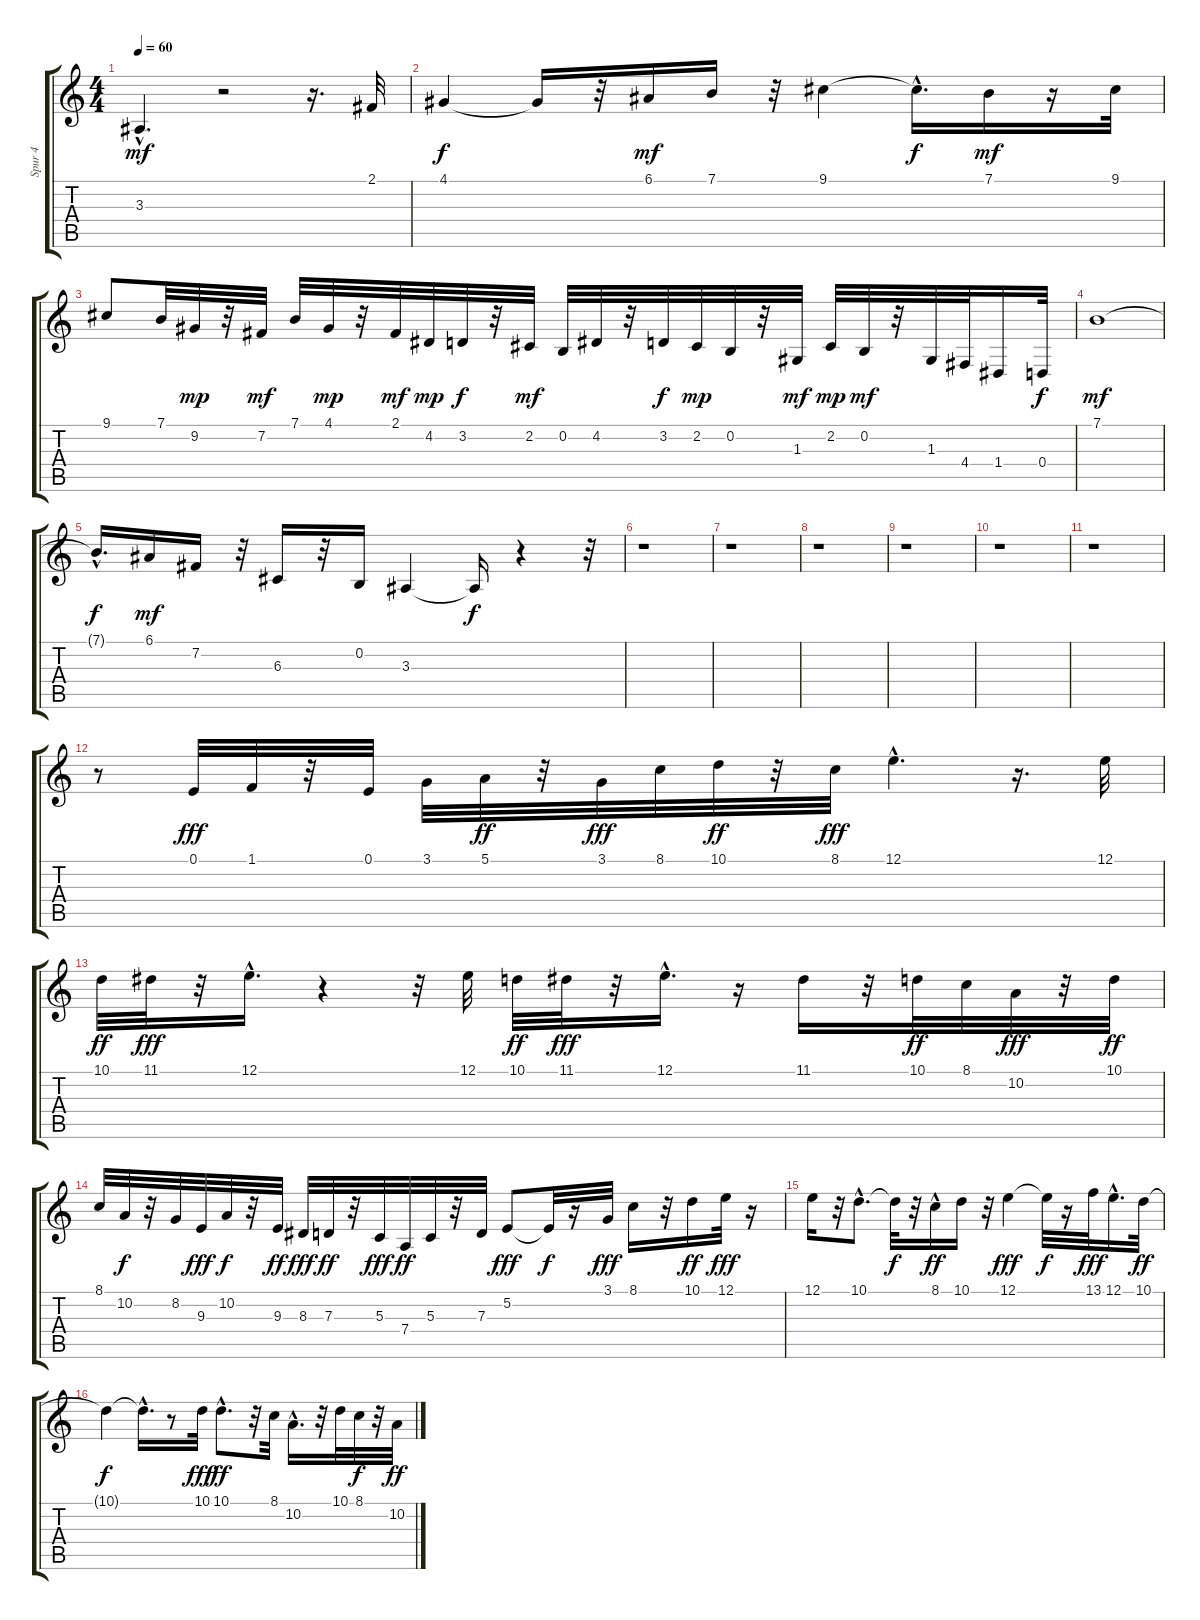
\track ("Spur 4" "Spur 4") {instrument altosax}
\staff {score tabs}
\tuning (E4 B3 G3 D3 A2 E2) {hide}
\ts (4 4)
\tempo 60
\clef g2
\ks c
3.3{hac}.4{d dy mf} r.2 r.16{d} 2.1.32 |
4.1.4{dy f} 4.1{t}.16 r.32 6.1.16{dy mf} 7.1.16 r.32 9.1.4 9.1{hac t}.16{d dy f} 7.1.16{dy mf} r.16 9.1.32 |
9.1.8 7.1.32 9.2.32{dy mp} r.32 7.2.32{dy mf} 7.1.32 4.1.32{dy mp} r.32 2.1.32{dy mf} 4.2.32{dy mp} 3.2.32{dy f} r.32 2.2.32{dy mf} 0.2.32 4.2.32 r.32 3.2.32{dy f} 2.2.32{dy mp} 0.2.32 r.32 1.3.32{dy mf} 2.2.32{dy mp} 0.2.32{dy mf} r.32 1.3.32 4.4.32 1.4.16 0.4.32{dy f} |
7.1.1{dy mf} |
7.1{hac t}.16{d dy f} 6.1.16{dy mf} 7.2.16 r.32 6.3.16 r.32 0.2.16 3.3.4 3.3{t}.16{dy f} r.4 r.32 |
r.1 |
r.1 |
r.1 |
r.1 |
r.1 |
r.1 |
r.8 0.1.32{dy fff} 1.1.32 r.32 0.1.32 3.1.32 5.1.32{dy ff} r.32 3.1.32{dy fff} 8.1.32 10.1.32{dy ff} r.32 8.1.32{dy fff} 12.1{hac}.4{d} r.16{d} 12.1.32 |
10.1.32{dy ff} 11.1.32{dy fff} r.32 12.1{hac}.16{d} r.4 r.32 12.1.32 10.1.32{dy ff} 11.1.32{dy fff} r.32 12.1{hac}.16{d} r.16 11.1.16 r.32 10.1.32{dy ff} 8.1.32 10.2.32{dy fff} r.32 10.1.32{dy ff} |
8.1.32 10.2.32{dy f} r.32 8.2.32 9.3.32{dy fff} 10.2.32{dy f} r.32 9.3.32{dy ff} 8.3.32{dy fff} 7.3.32{dy ff} r.32 5.3.32{dy fff} 7.4.32{dy ff} 5.3.32 r.32 7.3.32 5.2.8{dy fff} 5.2{t}.32{dy f} r.16 3.1.32{dy fff} 8.1.16 r.32 10.1.16{dy ff} 12.1.32{dy fff} r.16 |
12.1.16 r.32 10.1{hac}.8{d} 10.1{t}.32{dy f} r.32 8.1{hac}.16{dy ff} 10.1.16 r.32 12.1.4{dy fff} 12.1{t}.32{dy f} r.16 13.1.32{dy fff} 12.1{hac}.16{d} 10.1.32{dy ff} |
10.1{t}.4{dy f} 10.1{hac t}.16{d} r.8 10.1.32{dy fff} 10.1{hac}.8{d dy ff} r.32 8.1.32 10.2{hac}.16{d} r.32 10.1.32 8.1.32{dy f} r.32 10.2.32{dy ff}
